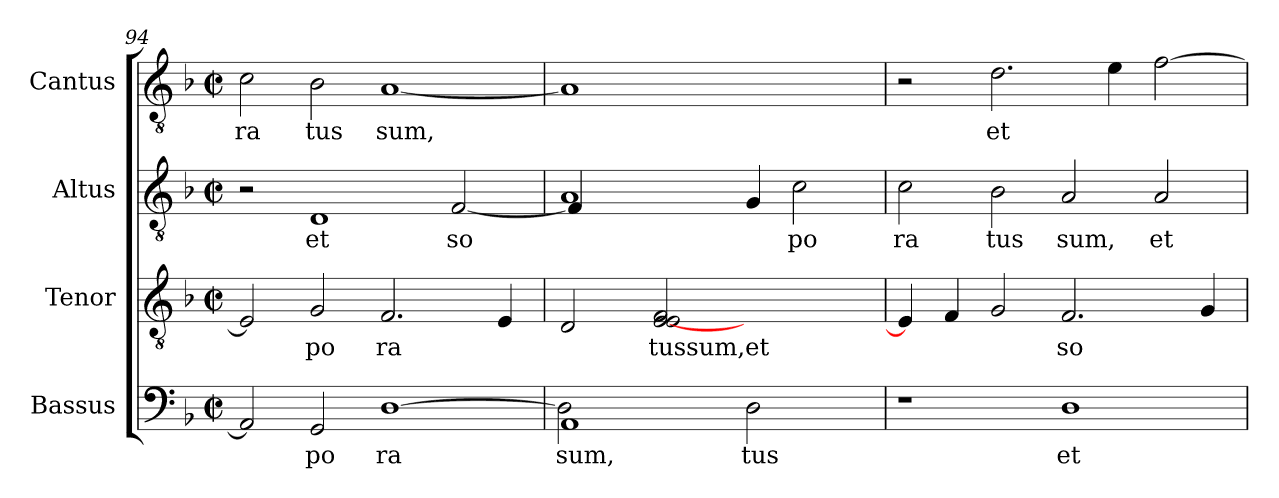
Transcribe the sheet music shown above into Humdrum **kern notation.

**kern	**text	**kern	**text	**kern	**text	**kern	**text
*part4	*part4	*part3	*part3	*part2	*part2	*part1	*part1
*staff4	*staff4	*staff3	*staff3	*staff2	*staff2	*staff1	*staff1
*I"Bassus	*	*I"Tenor	*	*I"Altus	*	*I"Cantus	*
*clefF4	*	*clefGv2	*	*clefGv2	*	*clefGv2	*
*k[b-]	*	*k[b-]	*	*k[b-]	*	*k[b-]	*
*F:	*	*F:	*	*F:	*	*F:	*
*M2/2	*	*M2/2	*	*M2/2	*	*M2/2	*
*met(c|)	*	*met(c|)	*	*met(c|)	*	*met(c|)	*
=94	=94	=94	=94	=94	=94	=94	=94
!	!LO:LY:b:cj	!	!LO:LY:b:cj	!	!	!	!LO:LY:b:cj
2AA/]	.	2E/]	.	2r	.	2c\	ra
!	!LO:LY:b:cj	!	!LO:LY:b:cj	!	!LO:LY:b:cj	!	!LO:LY:b:cj
2GG/	po	2G/	po	1D	et	2B-\	tus
!	!LO:LY:b:cj	!	!LO:LY:b:cj	!	!	!	!LO:LY:b:cj
[>1D	ra	2.F/	ra	.	.	[<1A	sum,
!	!	!	!	!	!LO:LY:b:cj	!	!
.	.	.	.	[<2F/	so	.	.
!	!	!	!LO:LY:b:cj	!	!	!	!
.	.	4E/	.	.	.	.	.
=95	=95	=95	=95	=95	=95	=95	=95
*^	*	*	*	*	*	*	*
!	!	!LO:LY:b:cj	!	!LO:LY:b:cj	!	!LO:LY:b:cj	!	!LO:LY:b:cj
*	*	*	*	*	*^	*	*	*
1AA	2D\]	sum,	2D/	.	1A	4F/]	.	1A]	.
.	.	.	.	.	.	1.ryy	.	.	.
!	!	!	!	!LO:LY:b:cj	!	!	!	!	!
.	4ryy	.	2F/ [<2E/ 2E/	tussum,et	.	.	.	.	.
.	1ryy	.	.	.	.	.	.	.	.
!	!	!LO:LY:b:cj	!	!	!	!	!LO:LY:b:cj	!	!
2D\	.	tus	2.ryy	.	4G/	.	.	2.ryy	.
!	!	!	!	!	!	!	!LO:LY:b:cj	!	!
.	.	.	.	.	2c\	.	po	.	.
4ryy	.	.	.	.	.	.	.	.	.
*v	*v	*	*	*	*v	*v	*	*	*
!!LO:PB:g=z
=96	=96	=96	=96	=96	=96	=96	=96
!	!	!	!LO:LY:b:cj	!	!LO:LY:b:cj	!	!
1r	.	4E/]	.	2c\	ra	2r	.
!	!	!	!LO:LY:b:cj	!	!	!	!
.	.	4F/	.	.	.	.	.
!	!	!	!LO:LY:b:cj	!	!LO:LY:b:cj	!	!LO:LY:b:cj
.	.	2G/	.	2B-\	tus	2.d\	et
!	!LO:LY:b:cj	!	!LO:LY:b:cj	!	!LO:LY:b:cj	!	!
1D	et	2.F/	so	2A/	sum,	.	.
!	!	!	!	!	!	!	!LO:LY:b:cj
.	.	.	.	.	.	4e\	.
!	!	!	!	!	!LO:LY:b:cj	!	!LO:LY:b:cj
.	.	.	.	2A/	et	[>2f\	.
!	!	!	!LO:LY:b:cj	!	!	!	!
.	.	4G/	.	.	.	.	.
=	=	=	=	=	=	=	=
*-	*-	*-	*-	*-	*-	*-	*-
